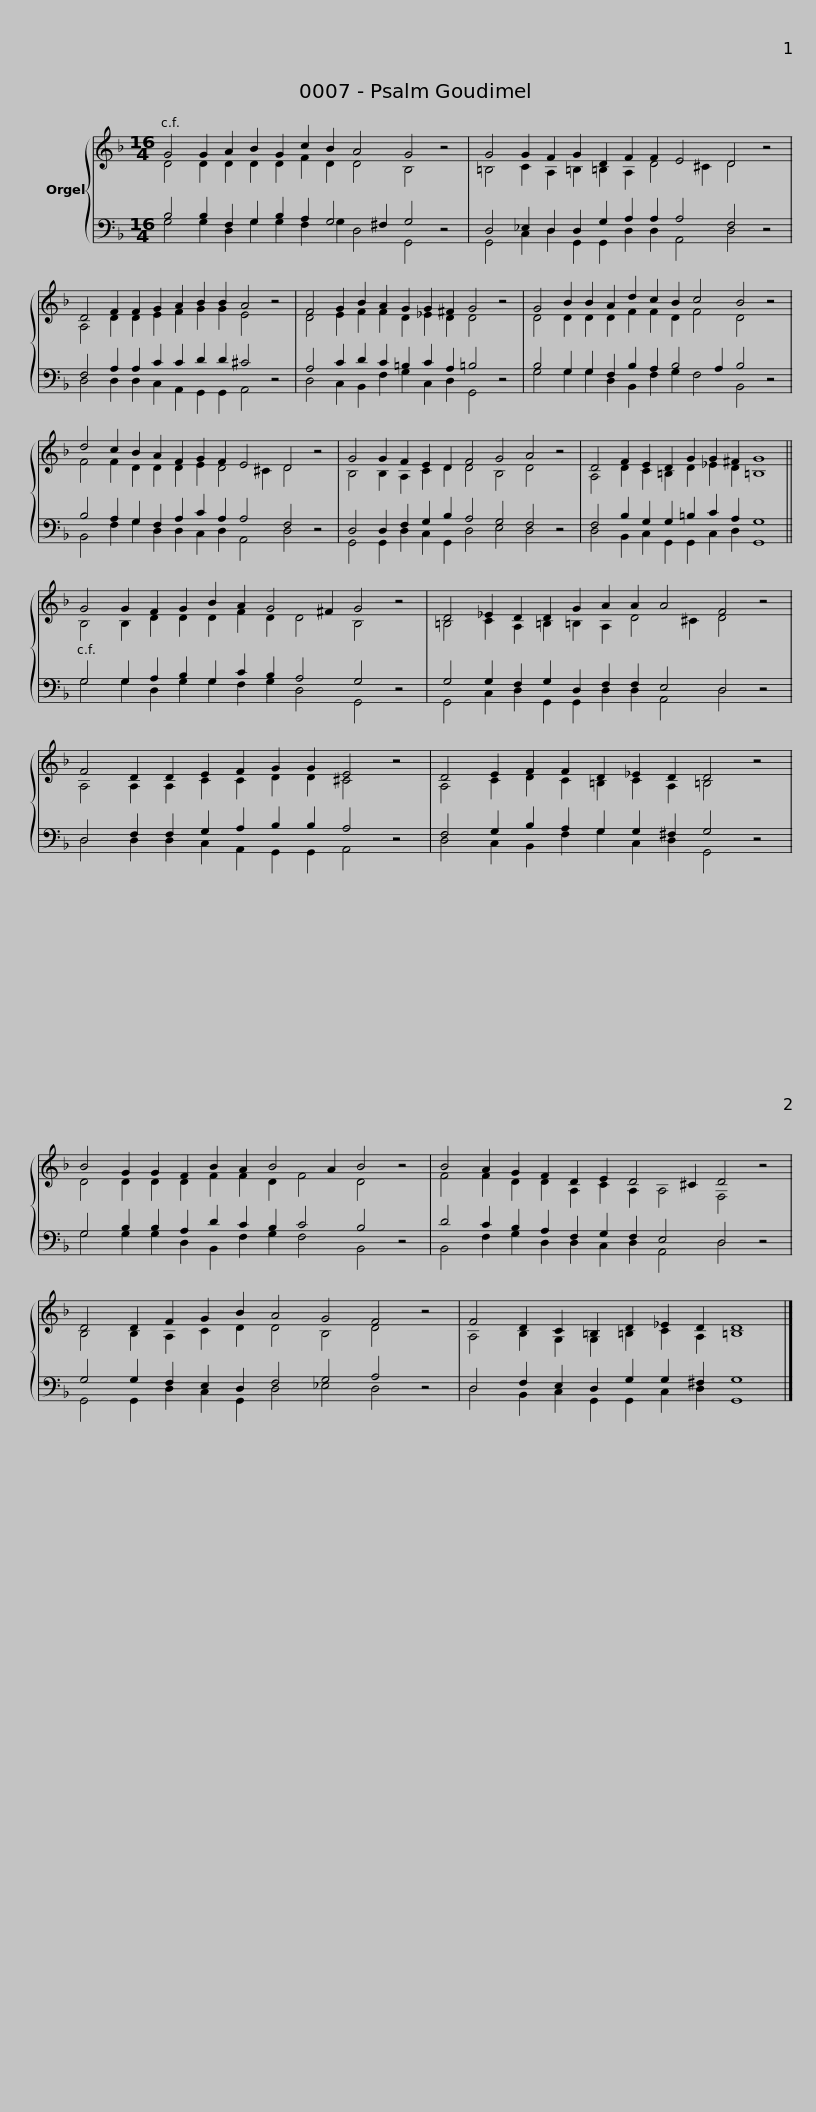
X:1
%%score { ( 1 2 ) | ( 3 4 ) }
L:1/8
M:16/4
I:linebreak $
K:F
V:1 treble
V:2 treble
V:3 bass
V:4 bass
V:1
 G4 G2 A2 B2 G2 c2 B2 A4 G4 z4 |$ G4 G2 F2 G2 D2 F2 F2 E4 D4 z4 |$ D4 F2 F2 G2 A2 B2 B2 A4 z4 |$ F4 G2 B2 A2 G2 G2 ^F2 G4 z4 |$ G4 B2 B2 A2 d2 c2 B2 c4 B4 z4 |$ %5
 d4 c2 B2 A2 F2 G2 F2 E4 D4 z4 |$ G4 G2 F2 E2 D2 F4 G4 A4 z4 |$ D4 F2 E2 D2 G2 G2 ^F2 G8 ||$ G4 G2 F2 G2 B2 A2 G4 ^F2 G4 z4 |$ D4 _E2 D2 D2 G2 A2 A2 A4 F4 z4 |$ %10
 F4 D2 D2 E2 F2 G2 G2 E4 z4 |$ D4 E2 F2 F2 D2 _E2 D2 D4 z4 |$ B4 G2 G2 F2 B2 A2 B4 A2 B4 z4 |$ B4 A2 G2 F2 D2 E2 D4 ^C2 D4 z4 |$ D4 D2 F2 G2 B2 A4 G4 F4 z4 |$ %15
 F4 D2 C2 =B,2 D2 _E2 D2 D8 |] %16
V:2
 D4 D2 D2 D2 D2 F2 D2 D4 B,4 x4 |$ =B,4 C2 A,2 =B,2 =B,2 A,2 D4 ^C2 D4 x4 |$ A,4 D2 D2 E2 F2 G2 G2 E4 x4 |$ D4 E2 F2 F2 D2 _E2 D2 D4 x4 |$ D4 D2 D2 D2 F2 F2 D2 F4 D4 x4 |$ %5
 F4 F2 D2 D2 D2 E2 D4 ^C2 D4 x4 |$ B,4 B,2 A,2 C2 D2 D4 B,4 D4 x4 |$ A,4 D2 C2 =B,2 D2 _E2 D2 =B,8 ||$ B,4 B,2 D2 D2 D2 F2 D2 D4 B,4 x4 |$ =B,4 C2 A,2 =B,2 =B,2 A,2 D4 ^C2 D4 x4 |$ %10
 A,4 A,2 A,2 C2 C2 D2 D2 ^C4 x4 |$ A,4 C2 D2 C2 =B,2 C2 A,2 =B,4 x4 |$ D4 D2 D2 D2 F2 F2 D2 F4 D4 x4 |$ F4 F2 D2 D2 A,2 C2 A,2 A,4 F,4 x4 |$ B,4 B,2 A,2 C2 D2 D4 B,4 D4 x4 |$ %15
 A,4 B,2 G,2 G,2 =B,2 C2 A,2 =B,8 |] %16
V:3
 B,4 B,2 F,2 G,2 B,2 A,2 G,4 ^F,2 G,4 z4 |$ D,4 _E,2 D,2 D,2 G,2 A,2 A,2 A,4 F,4 z4 |$ F,4 A,2 A,2 C2 C2 D2 D2 ^C4 z4 |$ A,4 C2 D2 C2 =B,2 C2 A,2 =B,4 z4 |$ B,4 G,2 G,2 F,2 B,2 A,2 B,4 A,2 B,4 z4 |$ %5
 B,4 A,2 G,2 F,2 A,2 C2 A,2 A,4 F,4 z4 |$ D,4 D,2 F,2 G,2 B,2 A,4 G,4 F,4 z4 |$ F,4 B,2 G,2 G,2 =B,2 C2 A,2 G,8 ||$ G,4 G,2 A,2 B,2 G,2 C2 B,2 A,4 G,4 z4 |$ G,4 G,2 F,2 G,2 D,2 F,2 F,2 E,4 D,4 z4 |$ %10
 D,4 F,2 F,2 G,2 A,2 B,2 B,2 A,4 z4 |$ F,4 G,2 B,2 A,2 G,2 G,2 ^F,2 G,4 z4 |$ G,4 B,2 B,2 A,2 D2 C2 B,2 C4 B,4 z4 |$ D4 C2 B,2 A,2 F,2 G,2 F,2 E,4 D,4 z4 |$ G,4 G,2 F,2 E,2 D,2 F,4 G,4 A,4 z4 |$ %15
 D,4 F,2 E,2 D,2 G,2 G,2 ^F,2 G,8 |] %16
V:4
 G,4 G,2 D,2 G,2 G,2 F,2 G,2 D,4 G,,4 x4 |$ G,,4 C,2 D,2 G,,2 G,,2 D,2 D,2 A,,4 D,4 x4 |$ D,4 D,2 D,2 C,2 A,,2 G,,2 G,,2 A,,4 x4 |$ D,4 C,2 B,,2 F,2 G,2 C,2 D,2 G,,4 x4 |$ G,4 G,2 G,2 D,2 B,,2 F,2 G,2 F,4 B,,4 x4 |$ %5
 B,,4 F,2 G,2 D,2 D,2 C,2 D,2 A,,4 D,4 x4 |$ G,,4 G,,2 D,2 C,2 G,,2 D,4 E,4 D,4 x4 |$ D,4 B,,2 C,2 G,,2 G,,2 C,2 D,2 G,,8 ||$ G,4 G,2 D,2 G,2 G,2 F,2 G,2 D,4 G,,4 x4 |$ G,,4 C,2 D,2 G,,2 G,,2 D,2 D,2 A,,4 D,4 x4 |$ %10
 D,4 D,2 D,2 C,2 A,,2 G,,2 G,,2 A,,4 x4 |$ D,4 C,2 B,,2 F,2 G,2 C,2 D,2 G,,4 x4 |$ G,4 G,2 G,2 D,2 B,,2 F,2 G,2 F,4 B,,4 x4 |$ B,,4 F,2 G,2 D,2 D,2 C,2 D,2 A,,4 D,4 x4 |$ G,,4 G,,2 D,2 C,2 G,,2 D,4 _E,4 D,4 x4 |$ %15
 D,4 B,,2 C,2 G,,2 G,,2 C,2 D,2 G,,8 |] %16
